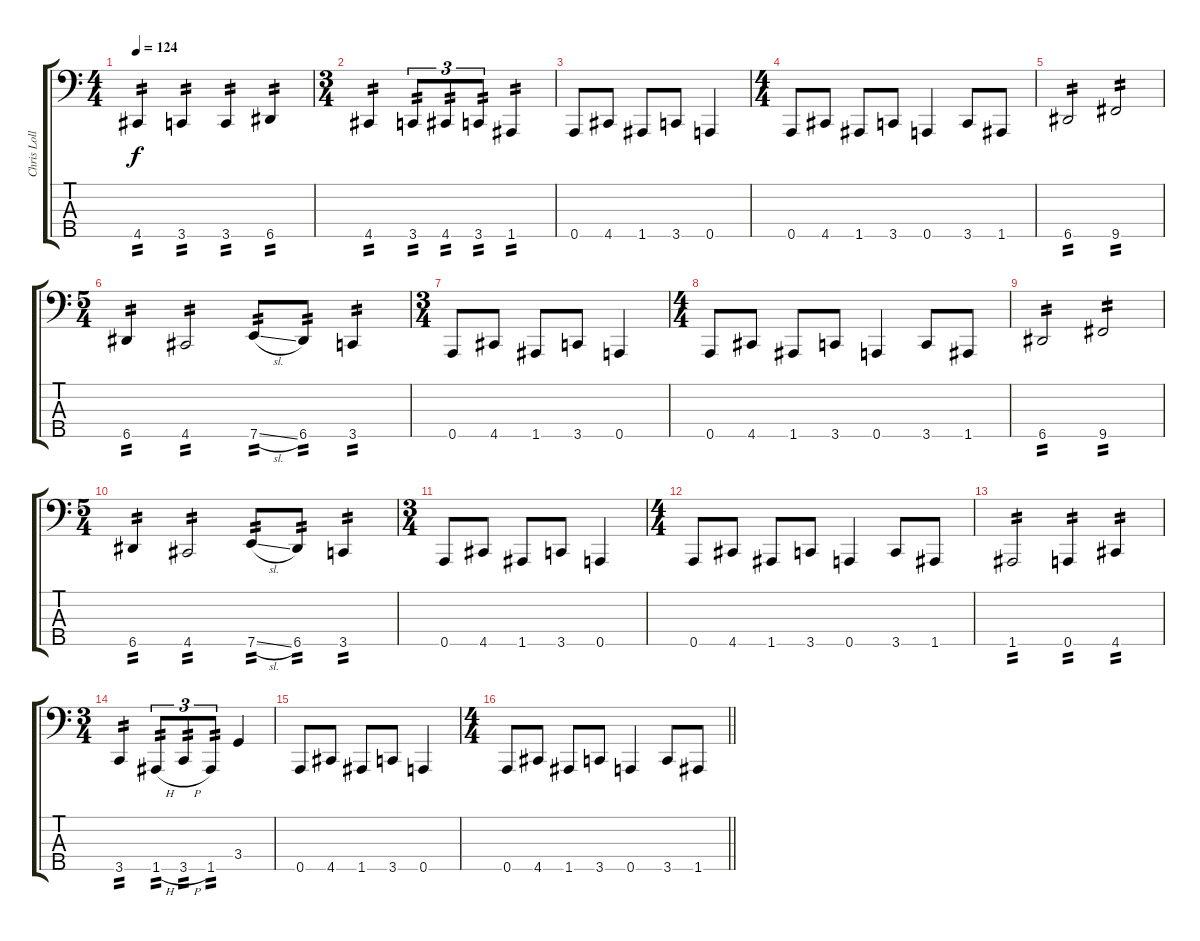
\track ("Chris Lollis" "Chris Loll") {instrument electricbasspick}
\staff {score tabs}
\tuning (G2 D2 A1 E1 A0) {hide}
\ts (4 4)
\tempo 124
\clef f4
\ks c
4.5.4{tp 2 dy f} 3.5.4{tp 2} 3.5.4{tp 2} 6.5.4{tp 2} |
\ts (3 4)
4.5.4{tp 2} 3.5.8{tu (3 2) tp 2} 4.5.8{tu (3 2) tp 2} 3.5.8{tu (3 2) tp 2} 1.5.4{tp 2} |
0.5.8 4.5.8 1.5.8 3.5.8 0.5.4 |
\ts (4 4)
0.5.8 4.5.8 1.5.8 3.5.8 0.5.4 3.5.8 1.5.8 |
6.5.2{tp 2} 9.5.2{tp 2} |
\ts (5 4)
6.5.4{tp 2} 4.5.2{tp 2} 7.5{sl}.8{tp 2} 6.5.8{tp 2} 3.5.4{tp 2} |
\ts (3 4)
0.5.8 4.5.8 1.5.8 3.5.8 0.5.4 |
\ts (4 4)
0.5.8 4.5.8 1.5.8 3.5.8 0.5.4 3.5.8 1.5.8 |
6.5.2{tp 2} 9.5.2{tp 2} |
\ts (5 4)
6.5.4{tp 2} 4.5.2{tp 2} 7.5{sl}.8{tp 2} 6.5.8{tp 2} 3.5.4{tp 2} |
\ts (3 4)
0.5.8 4.5.8 1.5.8 3.5.8 0.5.4 |
\ts (4 4)
0.5.8 4.5.8 1.5.8 3.5.8 0.5.4 3.5.8 1.5.8 |
1.5.2{tp 2} 0.5.4{tp 2} 4.5.4{tp 2} |
\ts (3 4)
3.5.4{tp 2} 1.5{h}.8{tu (3 2) tp 2} 3.5{h}.8{tu (3 2) tp 2} 1.5.8{tu (3 2) tp 2} 3.4.4 |
0.5.8 4.5.8 1.5.8 3.5.8 0.5.4 |
\ts (4 4)
\barLineRight lightlight
0.5.8 4.5.8 1.5.8 3.5.8 0.5.4 3.5.8 1.5.8
